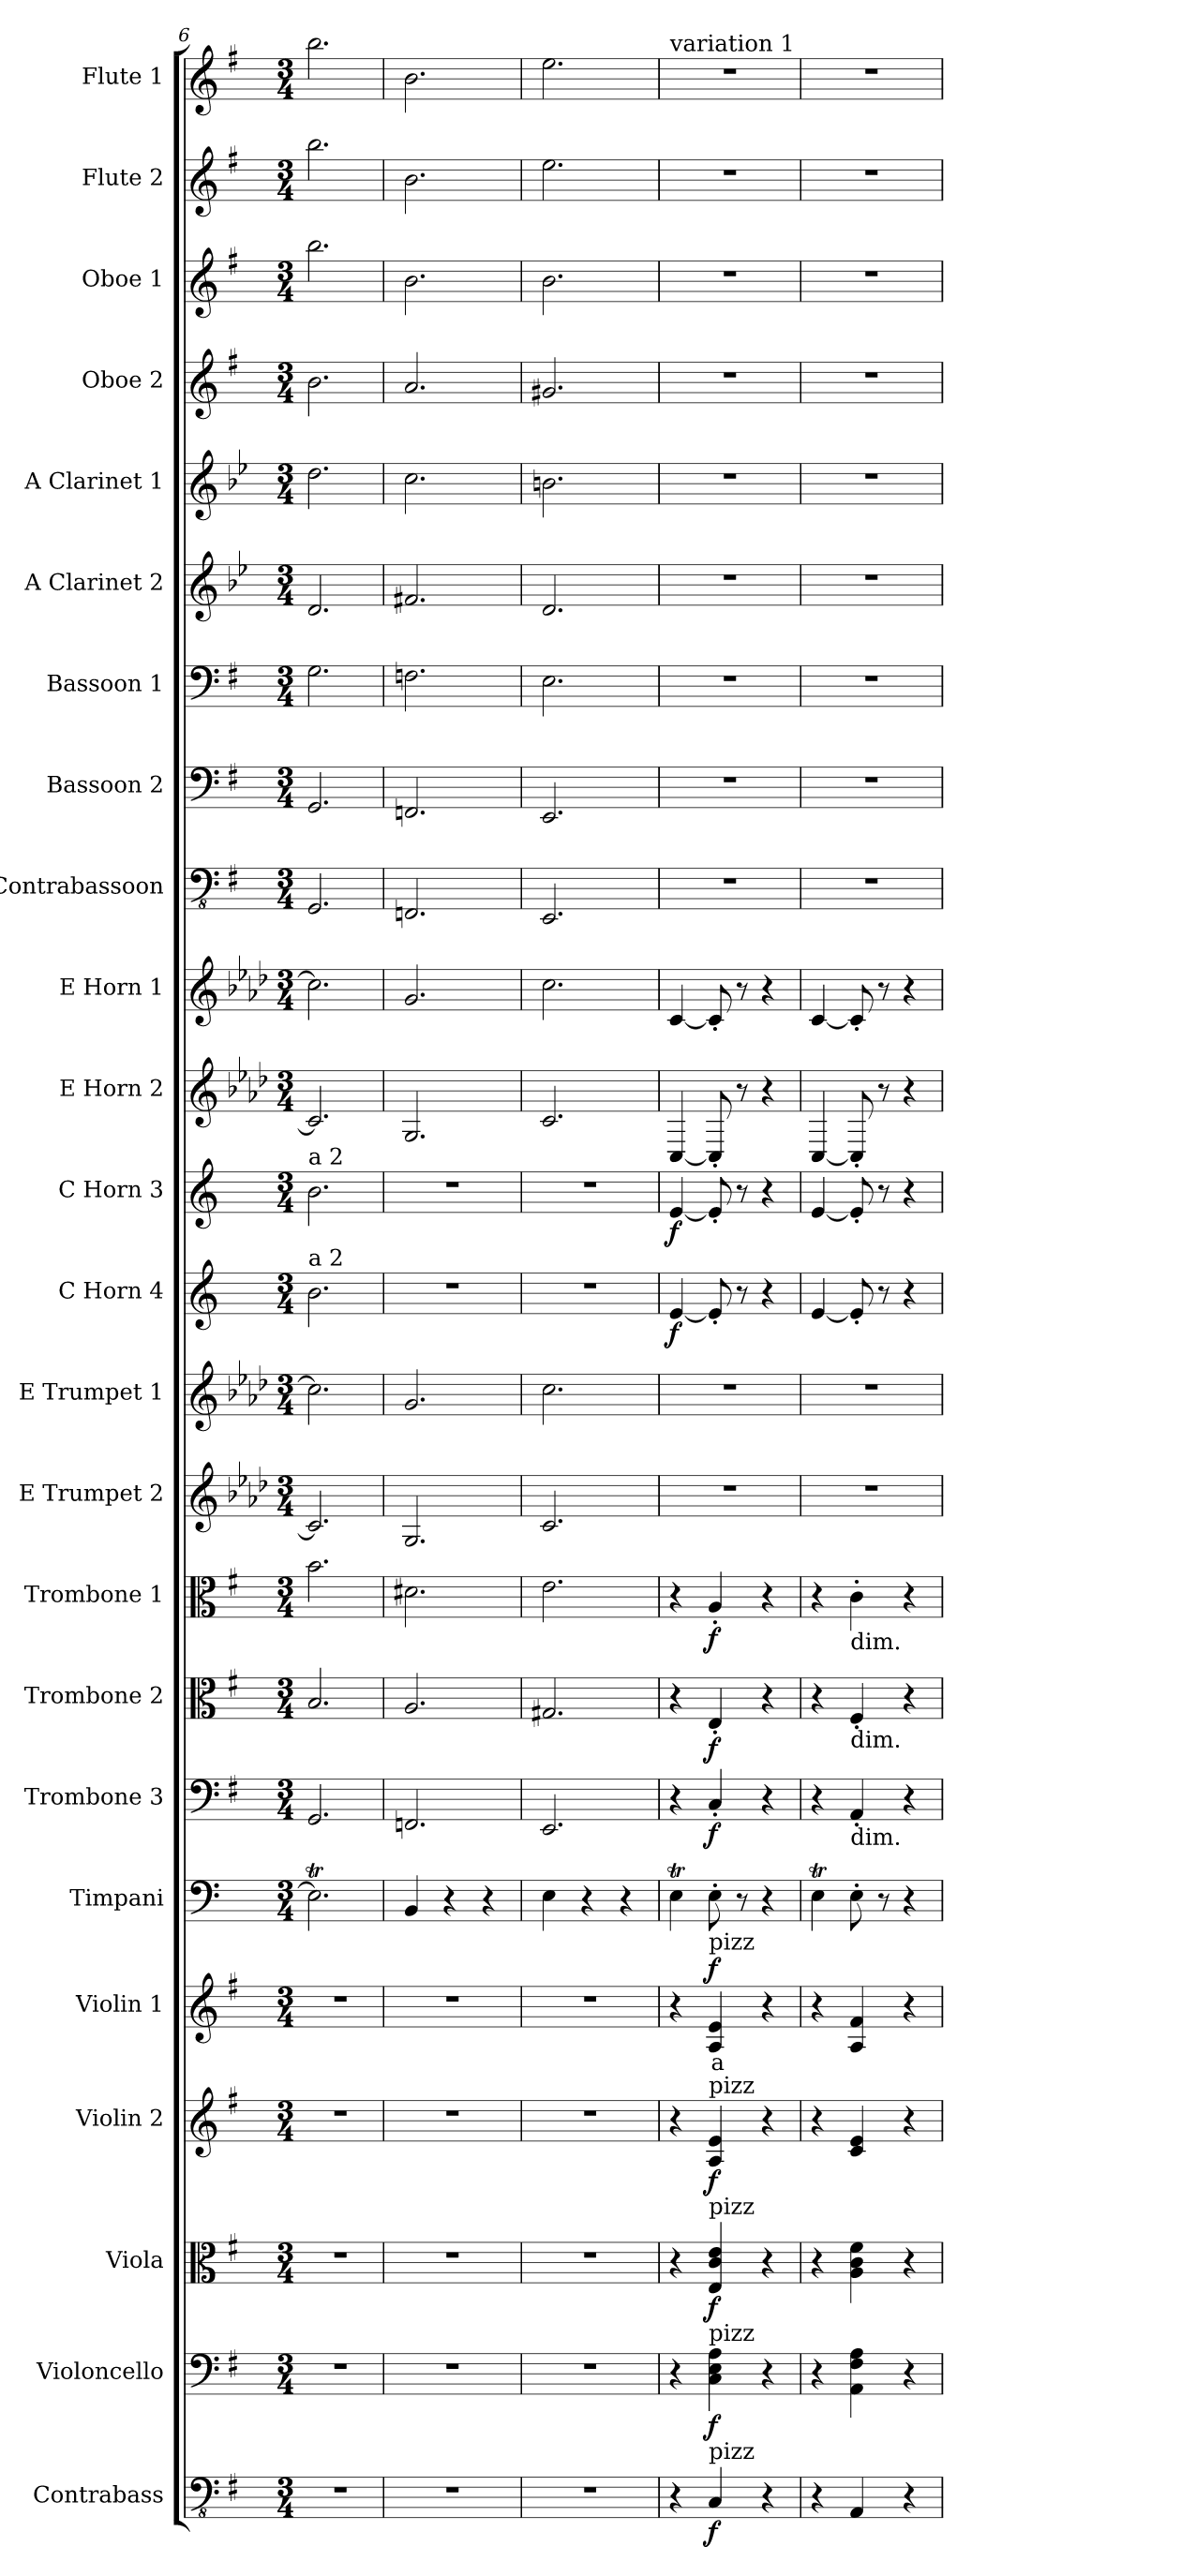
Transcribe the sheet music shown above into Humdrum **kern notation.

**kern	**dynam	**kern	**dynam	**kern	**dynam	**kern	**dynam	**kern	**text	**dynam	**kern	**kern	**dynam	**kern	**dynam	**kern	**dynam	**kern	**kern	**kern	**dynam	**kern	**dynam	**kern	**kern	**kern	**kern	**kern	**kern	**kern	**kern	**kern	**kern	**kern
*part24	*part24	*part23	*part23	*part22	*part22	*part21	*part21	*part20	*part20	*part20	*part19	*part18	*part18	*part17	*part17	*part16	*part16	*part15	*part14	*part13	*part13	*part12	*part12	*part11	*part10	*part9	*part8	*part7	*part6	*part5	*part4	*part3	*part2	*part1
*staff24	*staff24	*staff23	*staff23	*staff22	*staff22	*staff21	*staff21	*staff20	*staff20	*staff20	*staff19	*staff18	*staff18	*staff17	*staff17	*staff16	*staff16	*staff15	*staff14	*staff13	*staff13	*staff12	*staff12	*staff11	*staff10	*staff9	*staff8	*staff7	*staff6	*staff5	*staff4	*staff3	*staff2	*staff1
*I"Contrabass	*	*I"Violoncello	*	*I"Viola	*	*I"Violin 2	*	*I"Violin 1	*	*	*I"Timpani	*I"Trombone 3	*	*I"Trombone 2	*	*I"Trombone 1	*	*I"E Trumpet 2	*I"E Trumpet 1	*I"C Horn 4	*	*I"C Horn 3	*	*I"E Horn 2	*I"E Horn 1	*I"Contrabassoon	*I"Bassoon 2	*I"Bassoon 1	*I"A Clarinet 2	*I"A Clarinet 1	*I"Oboe 2	*I"Oboe 1	*I"Flute 2	*I"Flute 1
*I'Cb	*	*I'Vc	*	*I'Vla	*	*I'Vln 2	*	*I'Vln 1	*	*	*I'Timp	*I'Trb 3	*	*I'Trb 2	*	*I'Trb 1	*	*I'Tpt 2	*I'Tpt 1	*I'Hn 4	*	*I'Hn 3	*	*I'Hn 2	*I'Hn 1	*I'C.Bsn	*I'Bsn 2	*I'Bsn 1	*I'Cl 2	*I'Cl 1	*I'Ob 2	*I'Ob 1	*I'Fl 2	*I'Fl 1
*clefFv4	*	*clefF4	*	*clefC3	*	*clefG2	*	*clefG2	*	*	*clefF4	*clefF4	*	*clefC3	*	*clefC3	*	*clefG2	*clefG2	*clefG2	*	*clefG2	*	*clefG2	*clefG2	*clefFv4	*clefF4	*clefF4	*clefG2	*clefG2	*clefG2	*clefG2	*clefG2	*clefG2
*	*	*	*	*	*	*	*	*	*	*	*	*	*	*	*	*	*	*ITrd1c2	*ITrd1c2	*ITrd4c7	*	*ITrd4c7	*	*ITrd4c7	*ITrd4c7	*	*	*	*ITrd1c2	*ITrd1c2	*	*	*	*
*k[f#]	*	*k[f#]	*	*k[f#]	*	*k[f#]	*	*k[f#]	*	*	*k[]	*k[f#]	*	*k[f#]	*	*k[f#]	*	*k[b-e-a-d-g-c-]	*k[b-e-a-d-g-c-]	*k[b-]	*	*k[b-]	*	*k[b-e-a-d-g-]	*k[b-e-a-d-g-]	*k[f#]	*k[f#]	*k[f#]	*k[b-e-a-d-]	*k[b-e-a-d-]	*k[f#]	*k[f#]	*k[f#]	*k[f#]
*M3/4	*	*M3/4	*	*M3/4	*	*M3/4	*	*M3/4	*	*	*M3/4	*M3/4	*	*M3/4	*	*M3/4	*	*M3/4	*M3/4	*M3/4	*	*M3/4	*	*M3/4	*M3/4	*M3/4	*M3/4	*M3/4	*M3/4	*M3/4	*M3/4	*M3/4	*M3/4	*M3/4
=6	=6	=6	=6	=6	=6	=6	=6	=6	=6	=6	=6	=6	=6	=6	=6	=6	=6	=6	=6	=6	=6	=6	=6	=6	=6	=6	=6	=6	=6	=6	=6	=6	=6	=6
!	!	!	!	!	!	!	!	!	!	!	!	!	!	!	!	!	!	!	!	!	!	!LO:TX:a:t=a 2	!	!	!	!	!	!	!	!	!	!	!	!
!	!	!	!	!	!	!	!	!	!	!	!	!	!	!	!	!	!	!	!	!LO:TX:a:t=a 2	!	!	!	!	!	!	!	!	!	!	!	!	!	!
2.r	.	2.r	.	2.r	.	2.r	.	2.r	.	.	2.Et\]	2.GG/	.	2.B/	.	2.b\	.	2.B-/]	2.b-\]	2.e\	.	2.e\	.	2.F/]	2.f\]	2.GGG/	2.GG/	2.G\	2.c/	2.cc\	2.b\	2.bb\	2.bb\	2.bb\
=7	=7	=7	=7	=7	=7	=7	=7	=7	=7	=7	=7	=7	=7	=7	=7	=7	=7	=7	=7	=7	=7	=7	=7	=7	=7	=7	=7	=7	=7	=7	=7	=7	=7	=7
2.r	.	2.r	.	2.r	.	2.r	.	2.r	.	.	4BB/	2.FFn/	.	2.A/	.	2.d#X\	.	2.F/	2.f/	2.r	.	2.r	.	2.C/	2.c/	2.FFFn/	2.FFn/	2.Fn\	2.en/	2.b-\	2.a/	2.b\	2.b\	2.b\
.	.	.	.	.	.	.	.	.	.	.	4r	.	.	.	.	.	.	.	.	.	.	.	.	.	.	.	.	.	.	.	.	.	.	.
.	.	.	.	.	.	.	.	.	.	.	4r	.	.	.	.	.	.	.	.	.	.	.	.	.	.	.	.	.	.	.	.	.	.	.
=8	=8	=8	=8	=8	=8	=8	=8	=8	=8	=8	=8	=8	=8	=8	=8	=8	=8	=8	=8	=8	=8	=8	=8	=8	=8	=8	=8	=8	=8	=8	=8	=8	=8	=8
2.r	.	2.r	.	2.r	.	2.r	.	2.r	.	.	4E\	2.EE/	.	2.G#X/	.	2.e\	.	2.B-/	2.b-\	2.r	.	2.r	.	2.F/	2.f\	2.EEE/	2.EE/	2.E\	2.c/	2.an\	2.g#X/	2.b\	2.ee\	2.ee\
.	.	.	.	.	.	.	.	.	.	.	4r	.	.	.	.	.	.	.	.	.	.	.	.	.	.	.	.	.	.	.	.	.	.	.
.	.	.	.	.	.	.	.	.	.	.	4r	.	.	.	.	.	.	.	.	.	.	.	.	.	.	.	.	.	.	.	.	.	.	.
!!LO:PB:g=z
=9	=9	=9	=9	=9	=9	=9	=9	=9	=9	=9	=9	=9	=9	=9	=9	=9	=9	=9	=9	=9	=9	=9	=9	=9	=9	=9	=9	=9	=9	=9	=9	=9	=9	=9
!	!	!	!	!	!	!	!	!	!	!	!	!	!	!	!	!	!	!	!	!	!	!	!	!	!	!	!	!	!	!	!	!	!	!LO:TX:a:t=variation 1
!	!	!	!	!	!	!	!	!	!	!	!	!	!	!	!	!	!	!	!	!	!LO:DY:b	!	!LO:DY:b	!	!	!	!	!	!	!	!	!	!	!
4r	.	4r	.	4r	.	4r	.	4r	.	.	4Et\	4r	.	4r	.	4r	.	2.r	2.r	[4A/	f	[4A/	f	[4FF/	[4F/	2.r	2.r	2.r	2.r	2.r	2.r	2.r	2.r	2.r
!	!	!	!	!	!	!	!	!LO:TX:a:t=pizz	!	!	!	!	!	!	!	!	!	!	!	!	!	!	!	!	!	!	!	!	!	!	!	!	!	!
!	!	!	!	!	!	!LO:TX:a:t=pizz	!	!	!	!	!	!	!	!	!	!	!	!	!	!	!	!	!	!	!	!	!	!	!	!	!	!	!	!
!	!	!	!	!LO:TX:a:t=pizz	!	!	!	!	!	!	!	!	!	!	!	!	!	!	!	!	!	!	!	!	!	!	!	!	!	!	!	!	!	!
!	!	!LO:TX:a:t=pizz	!	!	!	!	!	!	!	!	!	!	!	!	!	!	!	!	!	!	!	!	!	!	!	!	!	!	!	!	!	!	!	!
!LO:TX:a:t=pizz	!	!	!	!	!	!	!	!	!	!	!	!	!	!	!	!	!	!	!	!	!	!	!	!	!	!	!	!	!	!	!	!	!	!
!	!LO:DY:b	!	!LO:DY:b	!	!LO:DY:b	!	!LO:DY:b	!	!LO:LY:b:color=#FF0000	!LO:DY:b	!	!	!LO:DY:b	!	!LO:DY:b	!	!LO:DY:b	!	!	!	!	!	!	!	!	!	!	!	!	!	!	!	!	!
4CC/	f	4C\ 4E\ 4A\	f	4E/ 4c/ 4e/	f	4A/ 4e/	f	4A/ 4e/	a	f	8E'\	4C'/	f	4E'/	f	4A'/	f	.	.	8A'/]	.	8A'/]	.	8FF'/]	8F'/]	.	.	.	.	.	.	.	.	.
.	.	.	.	.	.	.	.	.	.	.	8r	.	.	.	.	.	.	.	.	8r	.	8r	.	8r	8r	.	.	.	.	.	.	.	.	.
4r	.	4r	.	4r	.	4r	.	4r	.	.	4r	4r	.	4r	.	4r	.	.	.	4r	.	4r	.	4r	4r	.	.	.	.	.	.	.	.	.
=10	=10	=10	=10	=10	=10	=10	=10	=10	=10	=10	=10	=10	=10	=10	=10	=10	=10	=10	=10	=10	=10	=10	=10	=10	=10	=10	=10	=10	=10	=10	=10	=10	=10	=10
4r	.	4r	.	4r	.	4r	.	4r	.	.	4Et\	4r	.	4r	.	4r	.	2.r	2.r	[4A/	.	[4A/	.	[4FF/	[4F/	2.r	2.r	2.r	2.r	2.r	2.r	2.r	2.r	2.r
!	!	!	!	!	!	!	!	!	!	!	!	!	!	!	!	!LO:TX:b:t=dim.	!	!	!	!	!	!	!	!	!	!	!	!	!	!	!	!	!	!
!	!	!	!	!	!	!	!	!	!	!	!	!	!	!LO:TX:b:t=dim.	!	!	!	!	!	!	!	!	!	!	!	!	!	!	!	!	!	!	!	!
!	!	!	!	!	!	!	!	!	!	!	!	!LO:TX:b:t=dim.	!	!	!	!	!	!	!	!	!	!	!	!	!	!	!	!	!	!	!	!	!	!
4AAA/	.	4AA\ 4F#\ 4A\	.	4A\ 4c\ 4f#\	.	4c/ 4e/	.	4A/ 4f#/	.	.	8E'\	4AA'/	.	4F#'/	.	4c'\	.	.	.	8A'/]	.	8A'/]	.	8FF'/]	8F'/]	.	.	.	.	.	.	.	.	.
.	.	.	.	.	.	.	.	.	.	.	8r	.	.	.	.	.	.	.	.	8r	.	8r	.	8r	8r	.	.	.	.	.	.	.	.	.
4r	.	4r	.	4r	.	4r	.	4r	.	.	4r	4r	.	4r	.	4r	.	.	.	4r	.	4r	.	4r	4r	.	.	.	.	.	.	.	.	.
=	=	=	=	=	=	=	=	=	=	=	=	=	=	=	=	=	=	=	=	=	=	=	=	=	=	=	=	=	=	=	=	=	=	=
*-	*-	*-	*-	*-	*-	*-	*-	*-	*-	*-	*-	*-	*-	*-	*-	*-	*-	*-	*-	*-	*-	*-	*-	*-	*-	*-	*-	*-	*-	*-	*-	*-	*-	*-
